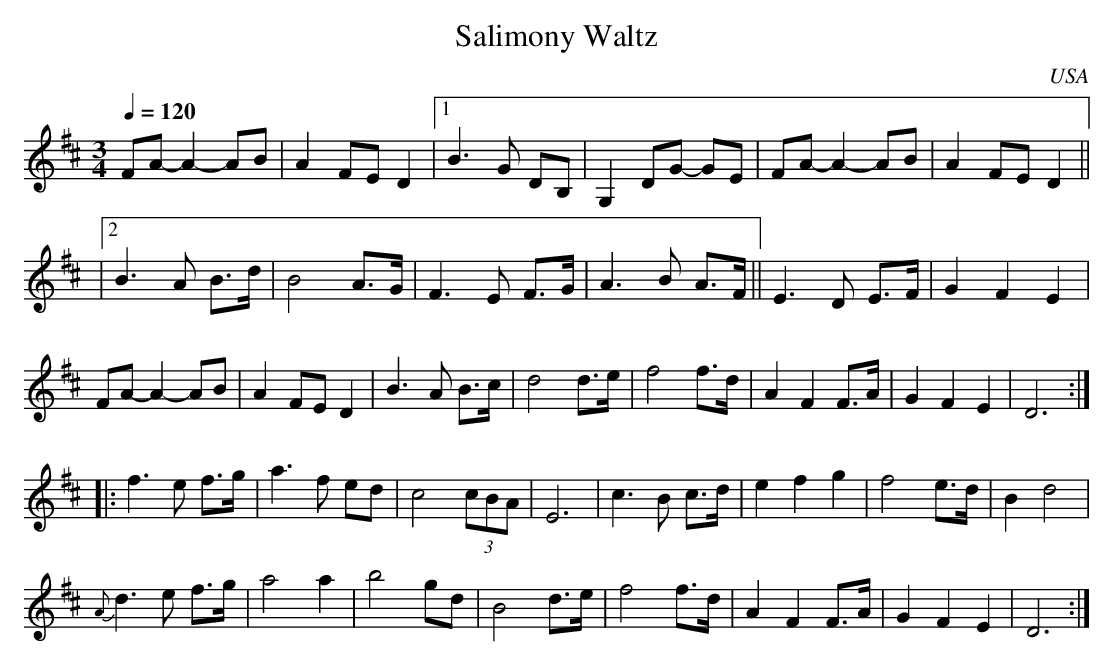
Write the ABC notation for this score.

X:1
T:Salimony Waltz
L:1/8
M:3/4
O:USA
Q:1/4=120
K:D
FA- A2 -AB | A2 FE D2  \
|1 B3G DB, | G,2 DG- GE  | FA- A2 -AB |  A2 FE D2  ||
|2 B3A   B>d | B4  A>G | F3E    F>G | A3B   A>F || \
E3D   E>F | G2 F2   E2 |
FA- A2 -AB | A2 FE D2  | B3A   B>c | d4     d>e | \
f4     f>d | A2 F2 F>A | G2 F2 E2  | D6 ::
f3e     f>g | a3f    ed  | c4   (3cBA | E6 | \
c3B     c>d | e2 f2  g2  | f4    e>d  | B2 d4 |
{A}d3e  f>g | a4     a2  | b4    gd   | B4 d>e | \
f4      f>d | A2 F2  F>A | G2 F2 E2   | D6 :|
